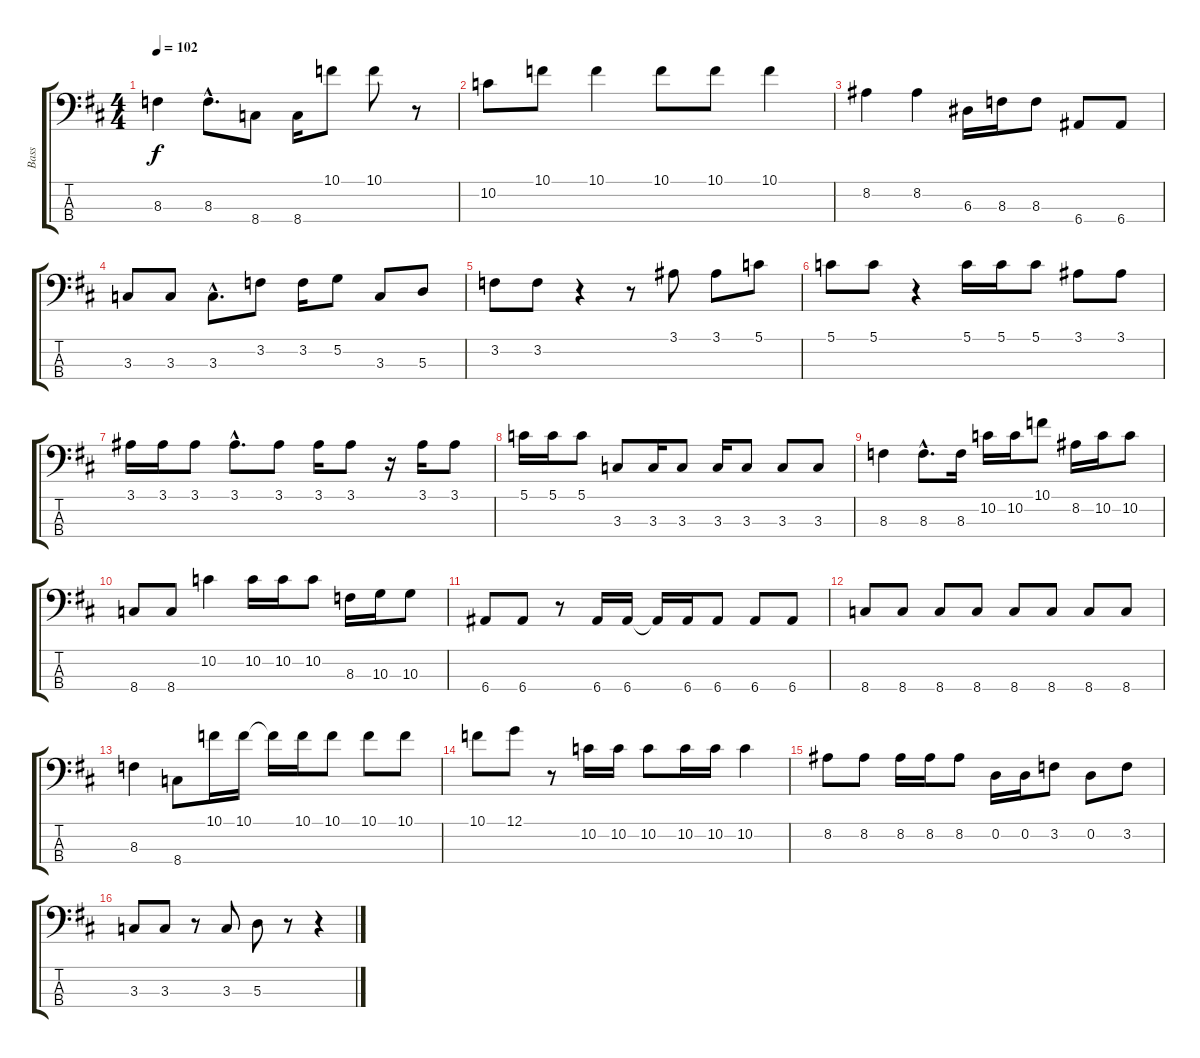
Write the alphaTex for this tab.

\track ("Bass" "Bass") {instrument electricbassfinger}
\staff {score tabs}
\tuning (G2 D2 A1 E1) {hide}
\ts (4 4)
\tempo 102
\clef f4
\ks d
8.3.4{dy f} 8.3{hac}.8{d} 8.4.8 8.4.16 10.1.8 10.1.8 r.8 |
10.2.8 10.1.8 10.1.4 10.1.8 10.1.8 10.1.4 |
8.2.4 8.2.4 6.3.16 8.3.16 8.3.8 6.4.8 6.4.8 |
3.3.8 3.3.8 3.3{hac}.8{d} 3.2.8 3.2.16 5.2.8 3.3.8 5.3.8 |
3.2.8 3.2.8 r.4 r.8 3.1.8 3.1.8 5.1.8 |
5.1.8 5.1.8 r.4 5.1.16 5.1.16 5.1.8 3.1.8 3.1.8 |
3.1.16 3.1.16 3.1.8 3.1{hac}.8{d} 3.1.8 3.1.16 3.1.8 r.16 3.1.16 3.1.8 |
5.1.16 5.1.16 5.1.8 3.3.8 3.3.16 3.3.8 3.3.16 3.3.8 3.3.8 3.3.8 |
8.3.4 8.3{hac}.8{d} 8.3.16 10.2.16 10.2.16 10.1.8 8.2.16 10.2.16 10.2.8 |
8.4.8 8.4.8 10.2.4 10.2.16 10.2.16 10.2.8 8.3.16 10.3.16 10.3.8 |
6.4.8 6.4.8 r.8 6.4.16 6.4.16 6.4{t}.16 6.4.16 6.4.8 6.4.8 6.4.8 |
8.4.8 8.4.8 8.4.8 8.4.8 8.4.8 8.4.8 8.4.8 8.4.8 |
8.3.4 8.4.8 10.1.16 10.1.16 10.1{t}.16 10.1.16 10.1.8 10.1.8 10.1.8 |
10.1.8 12.1.8 r.8 10.2.16 10.2.16 10.2.8 10.2.16 10.2.16 10.2.4 |
8.2.8 8.2.8 8.2.16 8.2.16 8.2.8 0.2.16 0.2.16 3.2.8 0.2.8 3.2.8 |
3.3.8 3.3.8 r.8 3.3.8 5.3.8 r.8 r.4
